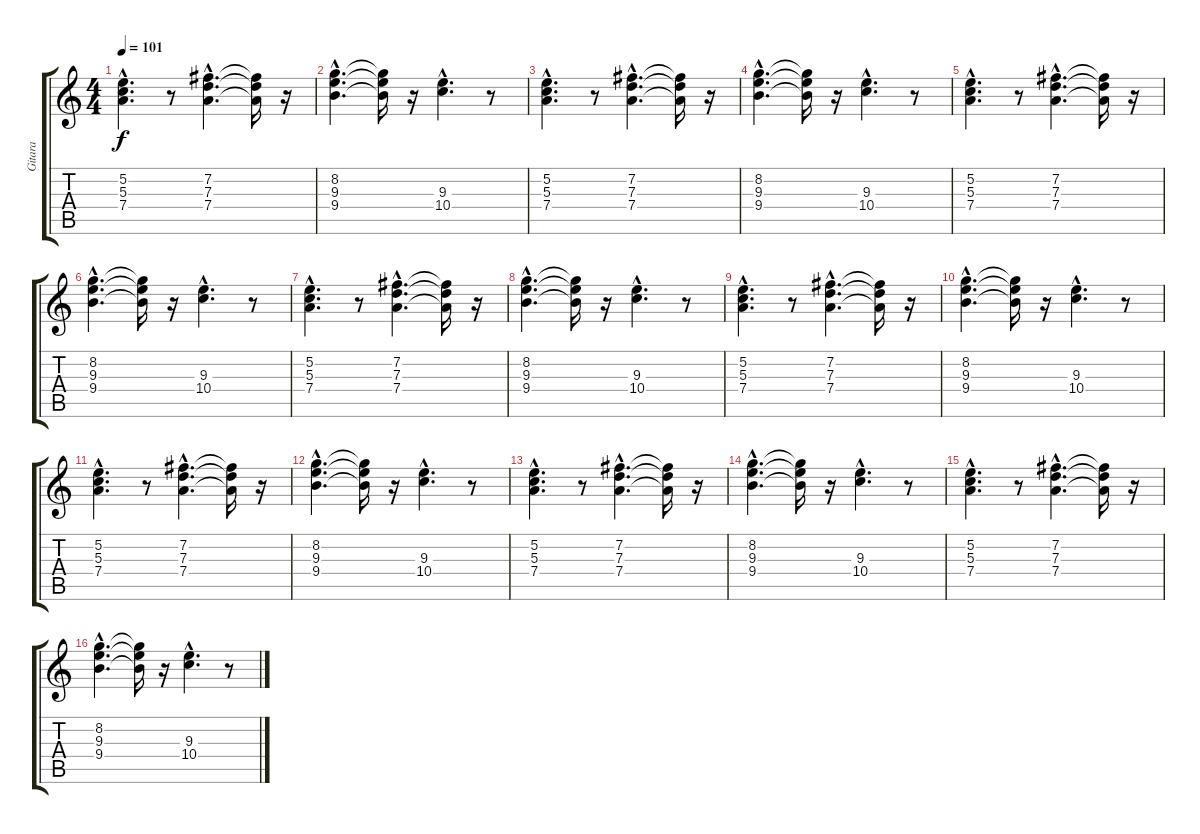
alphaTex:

\track ("Gitara" "Gitara") {instrument electricguitarclean}
\staff {score tabs}
\tuning (E4 B3 G3 D3 A2 E2) {hide}
\ts (4 4)
\tempo 101
\clef g2
\ks c
(5.2{hac} 5.3{hac} 7.4{hac}).4{d dy f} r.8 (7.2{hac} 7.3{hac} 7.4{hac}).4{d} (7.2{t} 7.3{t} 7.4{t}).16 r.16 |
(8.2{hac} 9.3{hac} 9.4{hac}).4{d} (8.2{t} 9.3{t} 9.4{t}).16 r.16 (9.3{hac} 10.4{hac}).4{d} r.8 |
(5.2{hac} 5.3{hac} 7.4{hac}).4{d} r.8 (7.2{hac} 7.3{hac} 7.4{hac}).4{d} (7.2{t} 7.3{t} 7.4{t}).16 r.16 |
(8.2{hac} 9.3{hac} 9.4{hac}).4{d} (8.2{t} 9.3{t} 9.4{t}).16 r.16 (9.3{hac} 10.4{hac}).4{d} r.8 |
(5.2{hac} 5.3{hac} 7.4{hac}).4{d} r.8 (7.2{hac} 7.3{hac} 7.4{hac}).4{d} (7.2{t} 7.3{t} 7.4{t}).16 r.16 |
(8.2{hac} 9.3{hac} 9.4{hac}).4{d} (8.2{t} 9.3{t} 9.4{t}).16 r.16 (9.3{hac} 10.4{hac}).4{d} r.8 |
(5.2{hac} 5.3{hac} 7.4{hac}).4{d} r.8 (7.2{hac} 7.3{hac} 7.4{hac}).4{d} (7.2{t} 7.3{t} 7.4{t}).16 r.16 |
(8.2{hac} 9.3{hac} 9.4{hac}).4{d} (8.2{t} 9.3{t} 9.4{t}).16 r.16 (9.3{hac} 10.4{hac}).4{d} r.8 |
(5.2{hac} 5.3{hac} 7.4{hac}).4{d} r.8 (7.2{hac} 7.3{hac} 7.4{hac}).4{d} (7.2{t} 7.3{t} 7.4{t}).16 r.16 |
(8.2{hac} 9.3{hac} 9.4{hac}).4{d} (8.2{t} 9.3{t} 9.4{t}).16 r.16 (9.3{hac} 10.4{hac}).4{d} r.8 |
(5.2{hac} 5.3{hac} 7.4{hac}).4{d} r.8 (7.2{hac} 7.3{hac} 7.4{hac}).4{d} (7.2{t} 7.3{t} 7.4{t}).16 r.16 |
(8.2{hac} 9.3{hac} 9.4{hac}).4{d} (8.2{t} 9.3{t} 9.4{t}).16 r.16 (9.3{hac} 10.4{hac}).4{d} r.8 |
(5.2{hac} 5.3{hac} 7.4{hac}).4{d} r.8 (7.2{hac} 7.3{hac} 7.4{hac}).4{d} (7.2{t} 7.3{t} 7.4{t}).16 r.16 |
(8.2{hac} 9.3{hac} 9.4{hac}).4{d} (8.2{t} 9.3{t} 9.4{t}).16 r.16 (9.3{hac} 10.4{hac}).4{d} r.8 |
(5.2{hac} 5.3{hac} 7.4{hac}).4{d} r.8 (7.2{hac} 7.3{hac} 7.4{hac}).4{d} (7.2{t} 7.3{t} 7.4{t}).16 r.16 |
(8.2{hac} 9.3{hac} 9.4{hac}).4{d} (8.2{t} 9.3{t} 9.4{t}).16 r.16 (9.3{hac} 10.4{hac}).4{d} r.8
